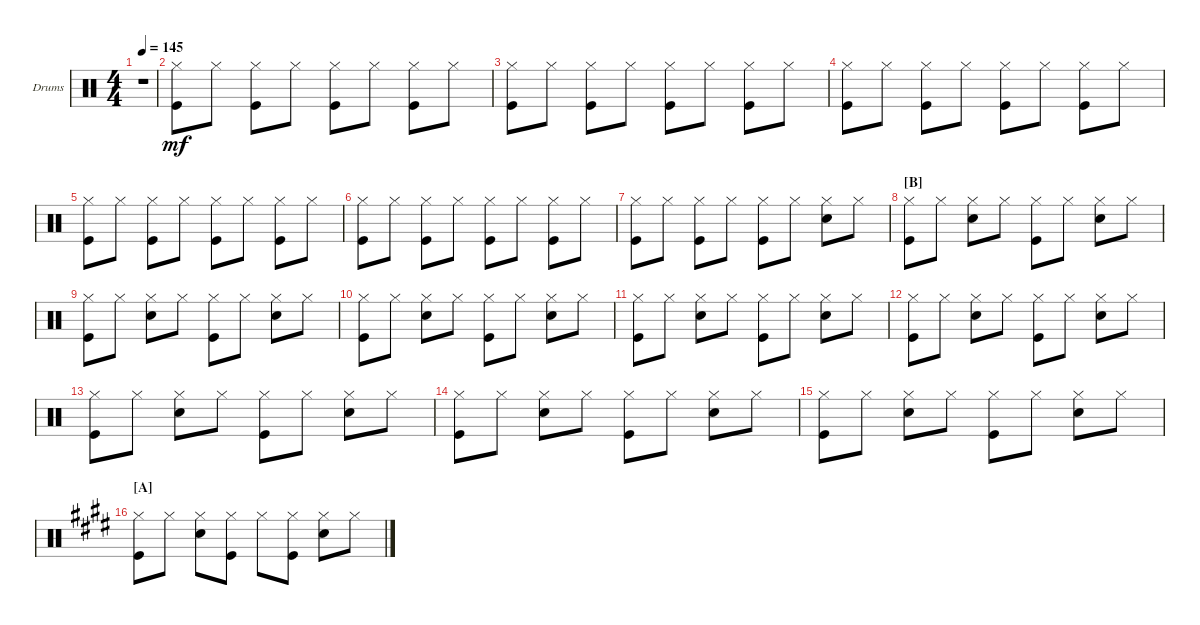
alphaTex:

\defaultSystemsLayout 4
\bracketExtendMode groupsimilarinstruments
\firstSystemTrackNameOrientation horizontal
\otherSystemsTrackNameOrientation horizontal
\track ("Fabrizio Moretti" "Drums") {instrument percussion}
\staff {score}
\articulation defaults
\ts (4 4)
\ac
\tempo 145
\clef neutral
\ks aminor
r.1{dy mf} |
("Hi-Hat (closed)" "Kick (hit)").8 "Hi-Hat (closed)".8 ("Hi-Hat (closed)" "Kick (hit)").8 "Hi-Hat (closed)".8 ("Hi-Hat (closed)" "Kick (hit)").8 "Hi-Hat (closed)".8 ("Hi-Hat (closed)" "Kick (hit)").8 "Hi-Hat (closed)".8 |
("Hi-Hat (closed)" "Kick (hit)").8 "Hi-Hat (closed)".8 ("Hi-Hat (closed)" "Kick (hit)").8 "Hi-Hat (closed)".8 ("Hi-Hat (closed)" "Kick (hit)").8 "Hi-Hat (closed)".8 ("Hi-Hat (closed)" "Kick (hit)").8 "Hi-Hat (closed)".8 |
("Hi-Hat (closed)" "Kick (hit)").8 "Hi-Hat (closed)".8 ("Hi-Hat (closed)" "Kick (hit)").8 "Hi-Hat (closed)".8 ("Hi-Hat (closed)" "Kick (hit)").8 "Hi-Hat (closed)".8 ("Hi-Hat (closed)" "Kick (hit)").8 "Hi-Hat (closed)".8 |
("Hi-Hat (closed)" "Kick (hit)").8 "Hi-Hat (closed)".8 ("Hi-Hat (closed)" "Kick (hit)").8 "Hi-Hat (closed)".8 ("Hi-Hat (closed)" "Kick (hit)").8 "Hi-Hat (closed)".8 ("Hi-Hat (closed)" "Kick (hit)").8 "Hi-Hat (closed)".8 |
("Hi-Hat (closed)" "Kick (hit)").8 "Hi-Hat (closed)".8 ("Hi-Hat (closed)" "Kick (hit)").8 "Hi-Hat (closed)".8 ("Hi-Hat (closed)" "Kick (hit)").8 "Hi-Hat (closed)".8 ("Hi-Hat (closed)" "Kick (hit)").8 "Hi-Hat (closed)".8 |
("Hi-Hat (closed)" "Kick (hit)").8 "Hi-Hat (closed)".8 ("Hi-Hat (closed)" "Kick (hit)").8 "Hi-Hat (closed)".8 ("Hi-Hat (closed)" "Kick (hit)").8 "Hi-Hat (closed)".8 ("Hi-Hat (closed)" "Snare (hit) 2").8 "Hi-Hat (closed)".8 |
\section ("B" "")
("Hi-Hat (closed)" "Kick (hit)").8 "Hi-Hat (closed)".8 ("Hi-Hat (closed)" "Snare (hit) 2").8 "Hi-Hat (closed)".8 ("Hi-Hat (closed)" "Kick (hit)").8 "Hi-Hat (closed)".8 ("Hi-Hat (closed)" "Snare (hit) 2").8 "Hi-Hat (closed)".8 |
("Hi-Hat (closed)" "Kick (hit)").8 "Hi-Hat (closed)".8 ("Hi-Hat (closed)" "Snare (hit) 2").8 "Hi-Hat (closed)".8 ("Hi-Hat (closed)" "Kick (hit)").8 "Hi-Hat (closed)".8 ("Hi-Hat (closed)" "Snare (hit) 2").8 "Hi-Hat (closed)".8 |
("Hi-Hat (closed)" "Kick (hit)").8 "Hi-Hat (closed)".8 ("Hi-Hat (closed)" "Snare (hit) 2").8 "Hi-Hat (closed)".8 ("Hi-Hat (closed)" "Kick (hit)").8 "Hi-Hat (closed)".8 ("Hi-Hat (closed)" "Snare (hit) 2").8 "Hi-Hat (closed)".8 |
("Hi-Hat (closed)" "Kick (hit)").8 "Hi-Hat (closed)".8 ("Hi-Hat (closed)" "Snare (hit) 2").8 "Hi-Hat (closed)".8 ("Hi-Hat (closed)" "Kick (hit)").8 "Hi-Hat (closed)".8 ("Hi-Hat (closed)" "Snare (hit) 2").8 "Hi-Hat (closed)".8 |
("Hi-Hat (closed)" "Kick (hit)").8 "Hi-Hat (closed)".8 ("Hi-Hat (closed)" "Snare (hit) 2").8 "Hi-Hat (closed)".8 ("Hi-Hat (closed)" "Kick (hit)").8 "Hi-Hat (closed)".8 ("Hi-Hat (closed)" "Snare (hit) 2").8 "Hi-Hat (closed)".8 |
("Hi-Hat (closed)" "Kick (hit)").8 "Hi-Hat (closed)".8 ("Hi-Hat (closed)" "Snare (hit) 2").8 "Hi-Hat (closed)".8 ("Hi-Hat (closed)" "Kick (hit)").8 "Hi-Hat (closed)".8 ("Hi-Hat (closed)" "Snare (hit) 2").8 "Hi-Hat (closed)".8 |
("Hi-Hat (closed)" "Kick (hit)").8 "Hi-Hat (closed)".8 ("Hi-Hat (closed)" "Snare (hit) 2").8 "Hi-Hat (closed)".8 ("Hi-Hat (closed)" "Kick (hit)").8 "Hi-Hat (closed)".8 ("Hi-Hat (closed)" "Snare (hit) 2").8 "Hi-Hat (closed)".8 |
("Hi-Hat (closed)" "Kick (hit)").8 "Hi-Hat (closed)".8 ("Hi-Hat (closed)" "Snare (hit) 2").8 "Hi-Hat (closed)".8 ("Hi-Hat (closed)" "Kick (hit)").8 "Hi-Hat (closed)".8 ("Hi-Hat (closed)" "Snare (hit) 2").8 "Hi-Hat (closed)".8 |
\section ("A" "")
\ks e
("Hi-Hat (closed)" "Kick (hit)").8 "Hi-Hat (closed)".8 ("Hi-Hat (closed)" "Snare (hit) 2").8 ("Hi-Hat (closed)" "Kick (hit)").8 "Hi-Hat (closed)".8 ("Hi-Hat (closed)" "Kick (hit)").8 ("Hi-Hat (closed)" "Snare (hit) 2").8 "Hi-Hat (closed)".8
